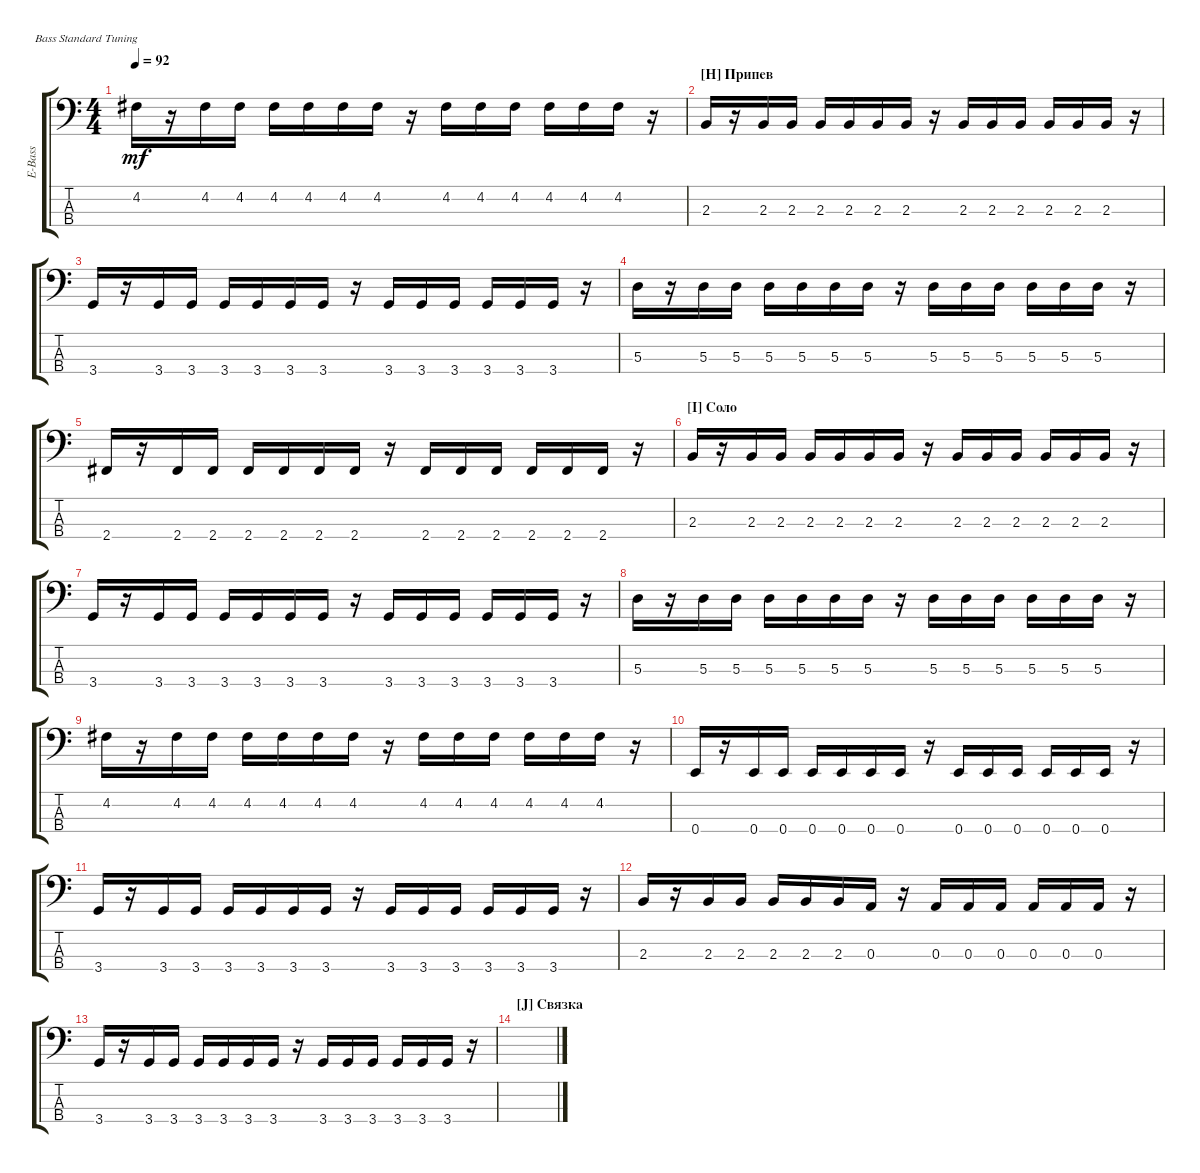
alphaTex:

\track ("Electric Bass" "E-Bass") {instrument electricbassfinger}
\staff {score tabs}
\tuning (G2 D2 A1 E1)
\ts (4 4)
\tempo 92
\clef f4
\ks c
4.2.16{dy mf} r.16 4.2.16 4.2.16 4.2.16 4.2.16 4.2.16 4.2.16 r.16 4.2.16 4.2.16 4.2.16 4.2.16 4.2.16 4.2.16 r.16 |
\section ("H" "Припев")
2.3.16 r.16 2.3.16 2.3.16 2.3.16 2.3.16 2.3.16 2.3.16 r.16 2.3.16 2.3.16 2.3.16 2.3.16 2.3.16 2.3.16 r.16 |
3.4.16 r.16 3.4.16 3.4.16 3.4.16 3.4.16 3.4.16 3.4.16 r.16 3.4.16 3.4.16 3.4.16 3.4.16 3.4.16 3.4.16 r.16 |
5.3.16 r.16 5.3.16 5.3.16 5.3.16 5.3.16 5.3.16 5.3.16 r.16 5.3.16 5.3.16 5.3.16 5.3.16 5.3.16 5.3.16 r.16 |
2.4.16 r.16 2.4.16 2.4.16 2.4.16 2.4.16 2.4.16 2.4.16 r.16 2.4.16 2.4.16 2.4.16 2.4.16 2.4.16 2.4.16 r.16 |
\section ("I" "Соло")
2.3.16 r.16 2.3.16 2.3.16 2.3.16 2.3.16 2.3.16 2.3.16 r.16 2.3.16 2.3.16 2.3.16 2.3.16 2.3.16 2.3.16 r.16 |
3.4.16 r.16 3.4.16 3.4.16 3.4.16 3.4.16 3.4.16 3.4.16 r.16 3.4.16 3.4.16 3.4.16 3.4.16 3.4.16 3.4.16 r.16 |
5.3.16 r.16 5.3.16 5.3.16 5.3.16 5.3.16 5.3.16 5.3.16 r.16 5.3.16 5.3.16 5.3.16 5.3.16 5.3.16 5.3.16 r.16 |
4.2.16 r.16 4.2.16 4.2.16 4.2.16 4.2.16 4.2.16 4.2.16 r.16 4.2.16 4.2.16 4.2.16 4.2.16 4.2.16 4.2.16 r.16 |
0.4.16 r.16 0.4.16 0.4.16 0.4.16 0.4.16 0.4.16 0.4.16 r.16 0.4.16 0.4.16 0.4.16 0.4.16 0.4.16 0.4.16 r.16 |
3.4.16 r.16 3.4.16 3.4.16 3.4.16 3.4.16 3.4.16 3.4.16 r.16 3.4.16 3.4.16 3.4.16 3.4.16 3.4.16 3.4.16 r.16 |
2.3.16 r.16 2.3.16 2.3.16 2.3.16 2.3.16 2.3.16 0.3.16 r.16 0.3.16 0.3.16 0.3.16 0.3.16 0.3.16 0.3.16 r.16 |
3.4.16 r.16 3.4.16 3.4.16 3.4.16 3.4.16 3.4.16 3.4.16 r.16 3.4.16 3.4.16 3.4.16 3.4.16 3.4.16 3.4.16 r.16 |
\section ("J" "Связка")
